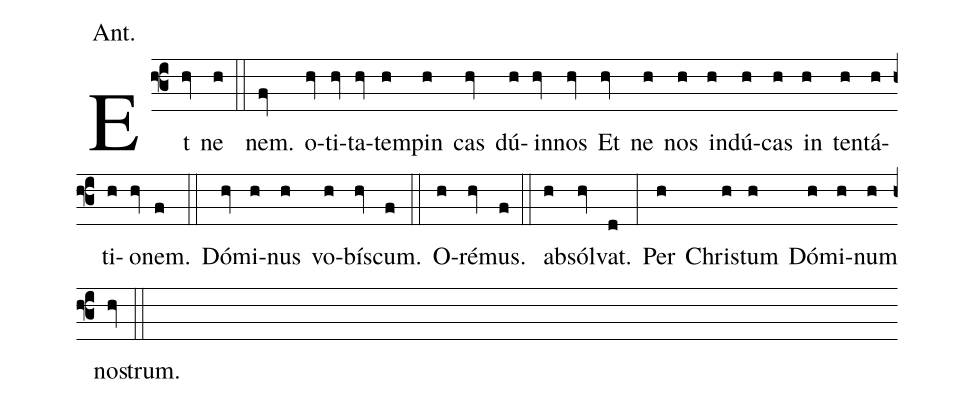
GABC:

annotation: Ant.;
%%
(f3)
Et(hv) ne(h) (::)
nem.(fv) o(hv)ti(hv)ta(hv)temp(h)in(h) cas(hv) dú(h)in(hv)nos(hv) Et(hv) ne(h) nos(h) in(h)dú(h)cas(h) in(h) ten(h)tá(h)ti(h)o(hv)nem.(f) (::)
Dó(hv)mi(h)nus(h) vo(h)bís(hv)cum.(f) (::)
O(h)ré(hv)mus.(f) (::)
ab(h)sól(hv)vat.(d) (:)
Per(h) Chris(h)tum(h) Dó(h)mi(h)num(h) nos(hv) (::)
trum.()
